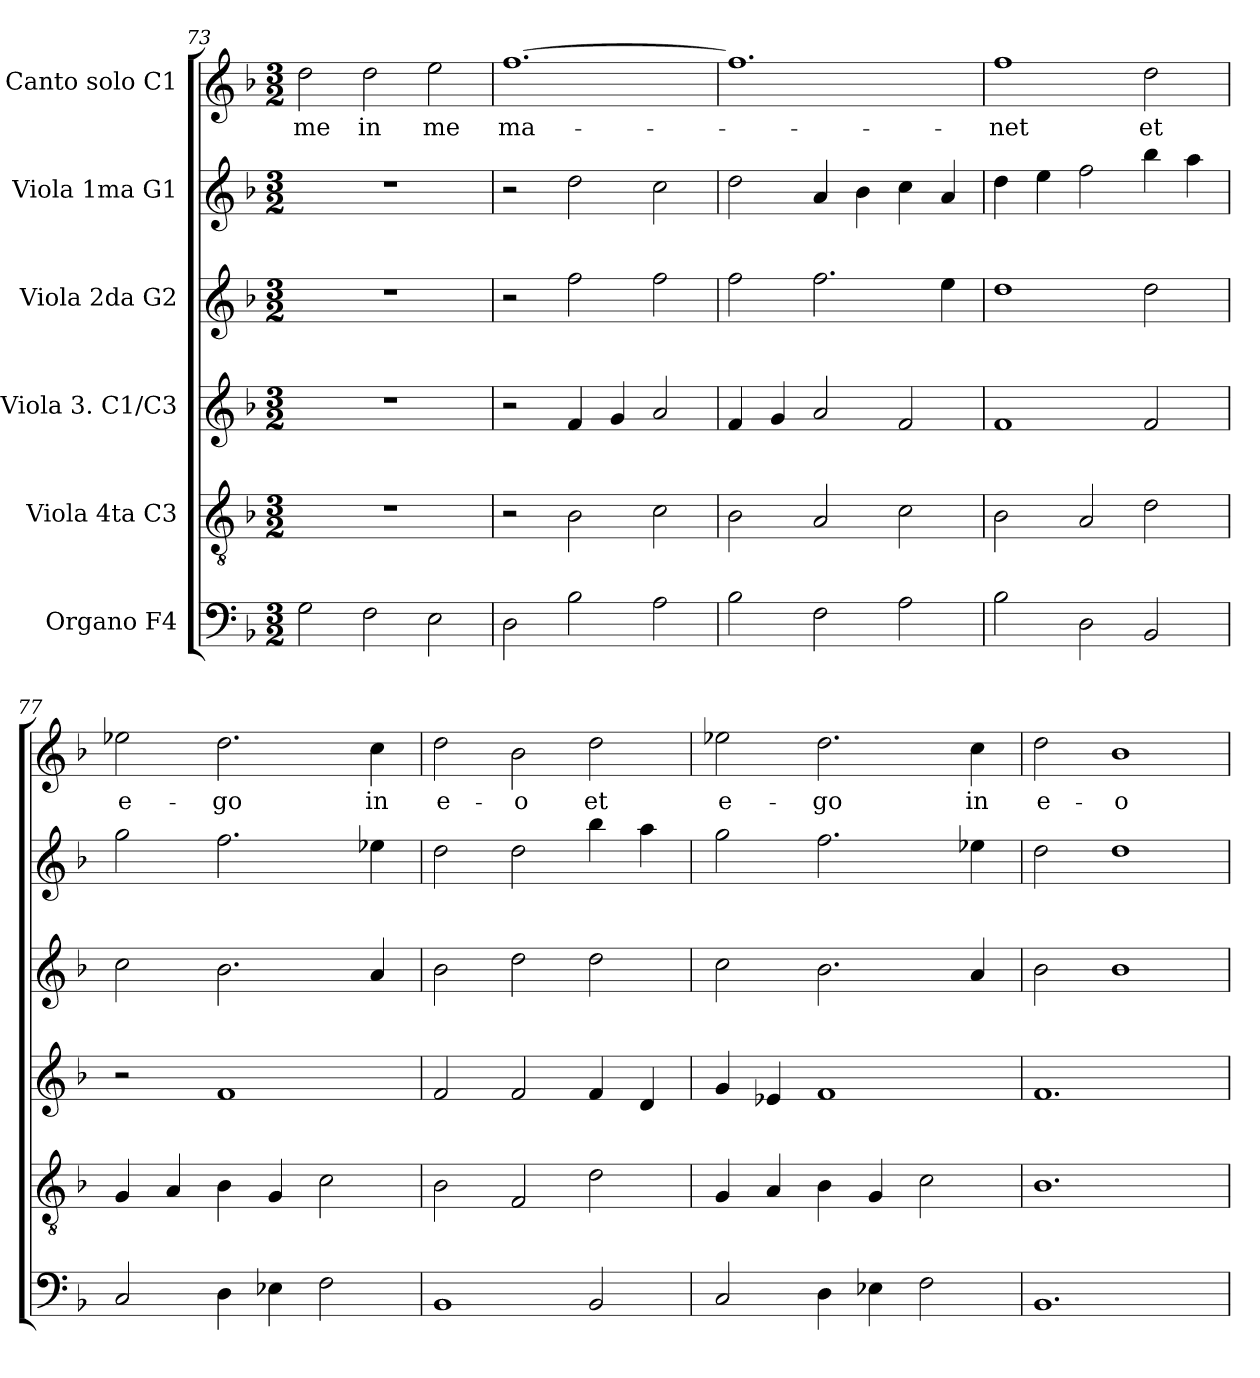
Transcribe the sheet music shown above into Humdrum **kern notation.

**kern	**kern	**kern	**kern	**kern	**kern	**text
*part6	*part5	*part4	*part3	*part2	*part1	*part1
*staff6	*staff5	*staff4	*staff3	*staff2	*staff1	*staff1
*I"Organo F4	*I"Viola 4ta C3	*I"Viola 3. C1/C3	*I"Viola 2da G2	*I"Viola 1ma G1	*I"Canto solo C1	*
*clefF4	*clefGv2	*clefG2	*clefG2	*clefG2	*clefG2	*
*k[b-]	*k[b-]	*k[b-]	*k[b-]	*k[b-]	*k[b-]	*
*d:	*d:	*d:	*d:	*d:	*d:	*
*M3/2	*M3/2	*M3/2	*M3/2	*M3/2	*M3/2	*
=73	=73	=73	=73	=73	=73	=73
!	!	!	!	!	!	!LO:LY:b
2G\	1.r	1.r	1.r	1.r	2dd\	me
!	!	!	!	!	!	!LO:LY:b
2F\	.	.	.	.	2dd\	in
!	!	!	!	!	!	!LO:LY:b
2E\	.	.	.	.	2ee\	me
!!LO:PB:g=z
=74	=74	=74	=74	=74	=74	=74
!	!	!	!	!	!	!LO:LY:b
2D\	2r	2r	2r	2r	[1.ff	ma-
2B-\	2B-\	4f/	2ff\	2dd\	.	.
.	.	4g/	.	.	.	.
2A\	2c\	2a/	2ff\	2cc\	.	.
=75	=75	=75	=75	=75	=75	=75
2B-\	2B-\	4f/	2ff\	2dd\	1.ff]	.
.	.	4g/	.	.	.	.
2F\	2A/	2a/	2.ff\	4a/	.	.
.	.	.	.	4b-\	.	.
2A\	2c\	2f/	.	4cc\	.	.
.	.	.	4ee\	4a/	.	.
=76	=76	=76	=76	=76	=76	=76
!	!	!	!	!	!	!LO:LY:b
2B-\	2B-\	1f	1dd	4dd\	1ff	-net
.	.	.	.	4ee\	.	.
2D\	2A/	.	.	2ff\	.	.
!	!	!	!	!	!	!LO:LY:b
2BB-/	2d\	2f/	2dd\	4bb-\	2dd\	et
.	.	.	.	4aa\	.	.
=77	=77	=77	=77	=77	=77	=77
!	!	!	!	!	!	!LO:LY:b
2C/	4G/	2r	2cc\	2gg\	2ee-X\	e-
.	4A/	.	.	.	.	.
!	!	!	!	!	!	!LO:LY:b
4D\	4B-\	1f	2.b-\	2.ff\	2.dd\	-go
4E-X\	4G/	.	.	.	.	.
2F\	2c\	.	.	.	.	.
!	!	!	!	!	!	!LO:LY:b
.	.	.	4a/	4ee-X\	4cc\	in
=78	=78	=78	=78	=78	=78	=78
!	!	!	!	!	!	!LO:LY:b
1BB-	2B-\	2f/	2b-\	2dd\	2dd\	e-
!	!	!	!	!	!	!LO:LY:b
.	2F/	2f/	2dd\	2dd\	2b-\	-o
!	!	!	!	!	!	!LO:LY:b
2BB-/	2d\	4f/	2dd\	4bb-\	2dd\	et
.	.	4d/	.	4aa\	.	.
=79	=79	=79	=79	=79	=79	=79
!	!	!	!	!	!	!LO:LY:b
2C/	4G/	4g/	2cc\	2gg\	2ee-X\	e-
.	4A/	4e-X/	.	.	.	.
!	!	!	!	!	!	!LO:LY:b
4D\	4B-\	1f	2.b-\	2.ff\	2.dd\	-go
4E-X\	4G/	.	.	.	.	.
2F\	2c\	.	.	.	.	.
!	!	!	!	!	!	!LO:LY:b
.	.	.	4a/	4ee-X\	4cc\	in
=80	=80	=80	=80	=80	=80	=80
!	!	!	!	!	!	!LO:LY:b
1.BB-	1.B-	1.f	2b-\	2dd\	2dd\	e-
!	!	!	!	!	!	!LO:LY:b
.	.	.	1b-	1dd	1b-	-o
=	=	=	=	=	=	=
*-	*-	*-	*-	*-	*-	*-
